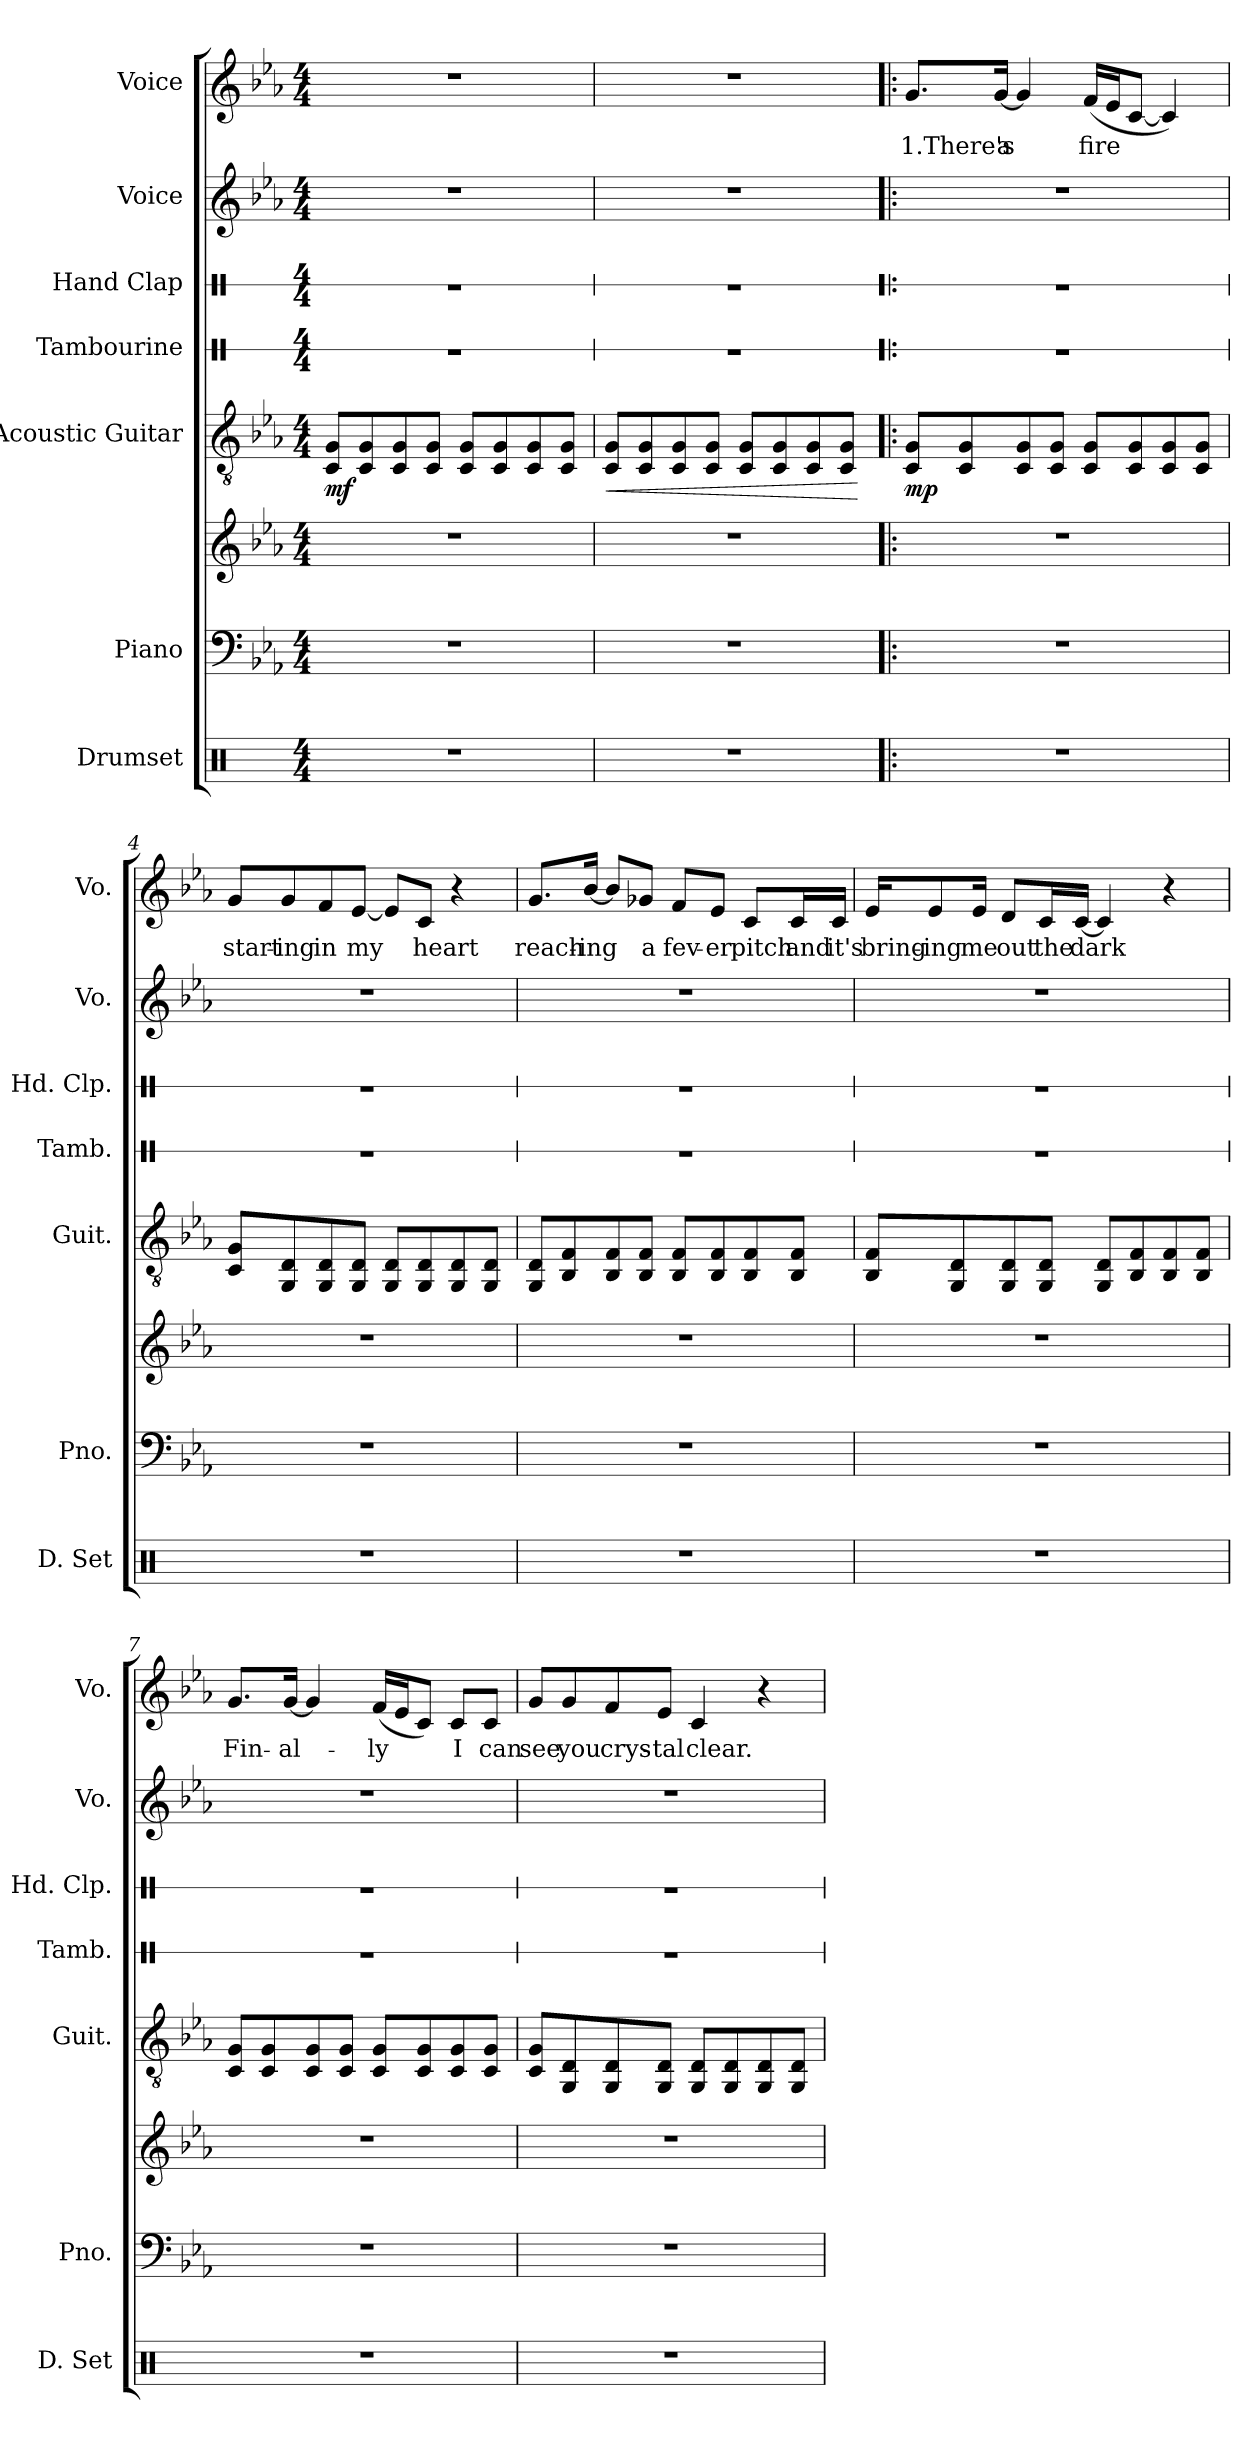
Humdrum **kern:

**kern	**kern	**kern	**kern	**dynam	**kern	**kern	**kern	**kern	**text
*part7	*part6	*part6	*part5	*part5	*part4	*part3	*part2	*part1	*part1
*staff8	*staff7	*staff6	*staff5	*staff5	*staff4	*staff3	*staff2	*staff1	*staff1
*I"Drumset	*I"Piano	*	*I"Acoustic Guitar	*	*I"Tambourine	*I"Hand Clap	*I"Voice	*I"Voice	*
*I'D. Set	*I'Pno.	*	*I'Guit.	*	*I'Tamb.	*I'Hd. Clp.	*I'Vo.	*I'Vo.	*
*	*	*	*	*	*stria1	*stria1	*	*	*
*clefX	*clefF4	*clefG2	*clefGv2	*	*clefX	*clefX	*clefG2	*clefG2	*
*k[]	*k[b-e-a-]	*k[b-e-a-]	*k[b-e-a-]	*	*k[]	*k[]	*k[b-e-a-]	*k[b-e-a-]	*
*M4/4	*M4/4	*M4/4	*M4/4	*	*M4/4	*M4/4	*M4/4	*M4/4	*
*MM104	*MM104	*MM104	*MM104	*	*MM104	*MM104	*MM104	*MM104	*
=1	=1	=1	=1	=1	=1	=1	=1	=1	=1
!	!	!	!	!LO:DY:b	!	!	!	!	!
1r	1r	1r	8C/ 8G/L	mf	1r	1r	1r	1r	.
.	.	.	8C/ 8G/	.	.	.	.	.	.
.	.	.	8C/ 8G/	.	.	.	.	.	.
.	.	.	8C/ 8G/J	.	.	.	.	.	.
.	.	.	8C/ 8G/L	.	.	.	.	.	.
.	.	.	8C/ 8G/	.	.	.	.	.	.
.	.	.	8C/ 8G/	.	.	.	.	.	.
.	.	.	8C/ 8G/J	.	.	.	.	.	.
=2	=2	=2	=2	=2	=2	=2	=2	=2	=2
!	!	!	!	!LO:HP:b	!	!	!	!	!
1r	1r	1r	8C/ 8G/L	<	1r	1r	1r	1r	.
.	.	.	8C/ 8G/	.	.	.	.	.	.
.	.	.	8C/ 8G/	.	.	.	.	.	.
.	.	.	8C/ 8G/J	.	.	.	.	.	.
.	.	.	8C/ 8G/L	.	.	.	.	.	.
.	.	.	8C/ 8G/	.	.	.	.	.	.
.	.	.	8C/ 8G/	.	.	.	.	.	.
.	.	.	8C/ 8G/J	.	.	.	.	.	.
.	.	.	.	[	.	.	.	.	.
!!LO:LB:g=z
=3!|:	=3!|:	=3!|:	=3!|:	=3!|:	=3!|:	=3!|:	=3!|:	=3!|:	=3!|:
!	!	!	!	!LO:DY:b	!	!	!	!	!LO:LY:b
1r	1r	1r	8C/ 8G/L	mp	1r	1r	1r	8.g/L	1.There's
.	.	.	8C/ 8G/	.	.	.	.	.	.
!	!	!	!	!	!	!	!	!	!LO:LY:b
.	.	.	.	.	.	.	.	[16g/Jk	a
.	.	.	8C/ 8G/	.	.	.	.	4g/]	.
.	.	.	8C/ 8G/J	.	.	.	.	.	.
!	!	!	!	!	!	!	!	!	!LO:LY:b
.	.	.	8C/ 8G/L	.	.	.	.	(16f/LL	fire
.	.	.	.	.	.	.	.	16e-/J	.
.	.	.	8C/ 8G/	.	.	.	.	[8c/J	.
.	.	.	8C/ 8G/	.	.	.	.	4c/])	.
.	.	.	8C/ 8G/J	.	.	.	.	.	.
=4	=4	=4	=4	=4	=4	=4	=4	=4	=4
!	!	!	!	!	!	!	!	!	!LO:LY:b
1r	1r	1r	8C/ 8G/L	.	1r	1r	1r	8g/L	start-
!	!	!	!	!	!	!	!	!	!LO:LY:b
.	.	.	8GG/ 8D/	.	.	.	.	8g/	-ing
!	!	!	!	!	!	!	!	!	!LO:LY:b
.	.	.	8GG/ 8D/	.	.	.	.	8f/	in
!	!	!	!	!	!	!	!	!	!LO:LY:b
.	.	.	8GG/ 8D/J	.	.	.	.	[8e-/J	my
.	.	.	8GG/ 8D/L	.	.	.	.	8e-/L]	.
!	!	!	!	!	!	!	!	!	!LO:LY:b
.	.	.	8GG/ 8D/	.	.	.	.	8c/J	heart
.	.	.	8GG/ 8D/	.	.	.	.	4r	.
.	.	.	8GG/ 8D/J	.	.	.	.	.	.
!!LO:LB:g=z
=5	=5	=5	=5	=5	=5	=5	=5	=5	=5
!	!	!	!	!	!	!	!	!	!LO:LY:b
1r	1r	1r	8GG/ 8D/L	.	1r	1r	1r	8.g/L	reach-
.	.	.	8BB-/ 8F/	.	.	.	.	.	.
!	!	!	!	!	!	!	!	!	!LO:LY:b
.	.	.	.	.	.	.	.	[16b-/Jk	-ing
.	.	.	8BB-/ 8F/	.	.	.	.	8b-/L]	.
!	!	!	!	!	!	!	!	!	!LO:LY:b
.	.	.	8BB-/ 8F/J	.	.	.	.	8g-X/J	a
!	!	!	!	!	!	!	!	!	!LO:LY:b
.	.	.	8BB-/ 8F/L	.	.	.	.	8f/L	fev-
!	!	!	!	!	!	!	!	!	!LO:LY:b
.	.	.	8BB-/ 8F/	.	.	.	.	8e-/J	-er
!	!	!	!	!	!	!	!	!	!LO:LY:b
.	.	.	8BB-/ 8F/	.	.	.	.	8c/L	pitch
!	!	!	!	!	!	!	!	!	!LO:LY:b
.	.	.	8BB-/ 8F/J	.	.	.	.	16c/L	and
!	!	!	!	!	!	!	!	!	!LO:LY:b
.	.	.	.	.	.	.	.	16c/JJ	it's
=6	=6	=6	=6	=6	=6	=6	=6	=6	=6
!	!	!	!	!	!	!	!	!	!LO:LY:b
1r	1r	1r	8BB-/ 8F/L	.	1r	1r	1r	16e-/KL	bring-
!	!	!	!	!	!	!	!	!	!LO:LY:b
.	.	.	.	.	.	.	.	8e-/	-ing
.	.	.	8GG/ 8D/	.	.	.	.	.	.
!	!	!	!	!	!	!	!	!	!LO:LY:b
.	.	.	.	.	.	.	.	16e-/Jk	me
!	!	!	!	!	!	!	!	!	!LO:LY:b
.	.	.	8GG/ 8D/	.	.	.	.	8d/L	out
!	!	!	!	!	!	!	!	!	!LO:LY:b
.	.	.	8GG/ 8D/J	.	.	.	.	16c/L	the
!	!	!	!	!	!	!	!	!	!LO:LY:b
.	.	.	.	.	.	.	.	[16c/JJ	dark
.	.	.	8GG/ 8D/L	.	.	.	.	4c/]	.
.	.	.	8BB-/ 8F/	.	.	.	.	.	.
.	.	.	8BB-/ 8F/	.	.	.	.	4r	.
.	.	.	8BB-/ 8F/J	.	.	.	.	.	.
!!LO:LB:g=z
=7	=7	=7	=7	=7	=7	=7	=7	=7	=7
!	!	!	!	!	!	!	!	!	!LO:LY:b
1r	1r	1r	8C/ 8G/L	.	1r	1r	1r	8.g/L	Fin-
.	.	.	8C/ 8G/	.	.	.	.	.	.
!	!	!	!	!	!	!	!	!	!LO:LY:b
.	.	.	.	.	.	.	.	[16g/Jk	-al-
.	.	.	8C/ 8G/	.	.	.	.	4g/]	.
.	.	.	8C/ 8G/J	.	.	.	.	.	.
!	!	!	!	!	!	!	!	!	!LO:LY:b
.	.	.	8C/ 8G/L	.	.	.	.	(16f/LL	-ly
.	.	.	.	.	.	.	.	16e-/J	.
.	.	.	8C/ 8G/	.	.	.	.	8c/J)	.
!	!	!	!	!	!	!	!	!	!LO:LY:b
.	.	.	8C/ 8G/	.	.	.	.	8c/L	I
!	!	!	!	!	!	!	!	!	!LO:LY:b
.	.	.	8C/ 8G/J	.	.	.	.	8c/J	can
=8	=8	=8	=8	=8	=8	=8	=8	=8	=8
!	!	!	!	!	!	!	!	!	!LO:LY:b
1r	1r	1r	8C/ 8G/L	.	1r	1r	1r	8g/L	see
!	!	!	!	!	!	!	!	!	!LO:LY:b
.	.	.	8GG/ 8D/	.	.	.	.	8g/	you
!	!	!	!	!	!	!	!	!	!LO:LY:b
.	.	.	8GG/ 8D/	.	.	.	.	8f/	crys-
!	!	!	!	!	!	!	!	!	!LO:LY:b
.	.	.	8GG/ 8D/J	.	.	.	.	8e-/J	-tal
!	!	!	!	!	!	!	!	!	!LO:LY:b
.	.	.	8GG/ 8D/L	.	.	.	.	4c/	clear.
.	.	.	8GG/ 8D/	.	.	.	.	.	.
.	.	.	8GG/ 8D/	.	.	.	.	4r	.
.	.	.	8GG/ 8D/J	.	.	.	.	.	.
=	=	=	=	=	=	=	=	=	=
*-	*-	*-	*-	*-	*-	*-	*-	*-	*-
